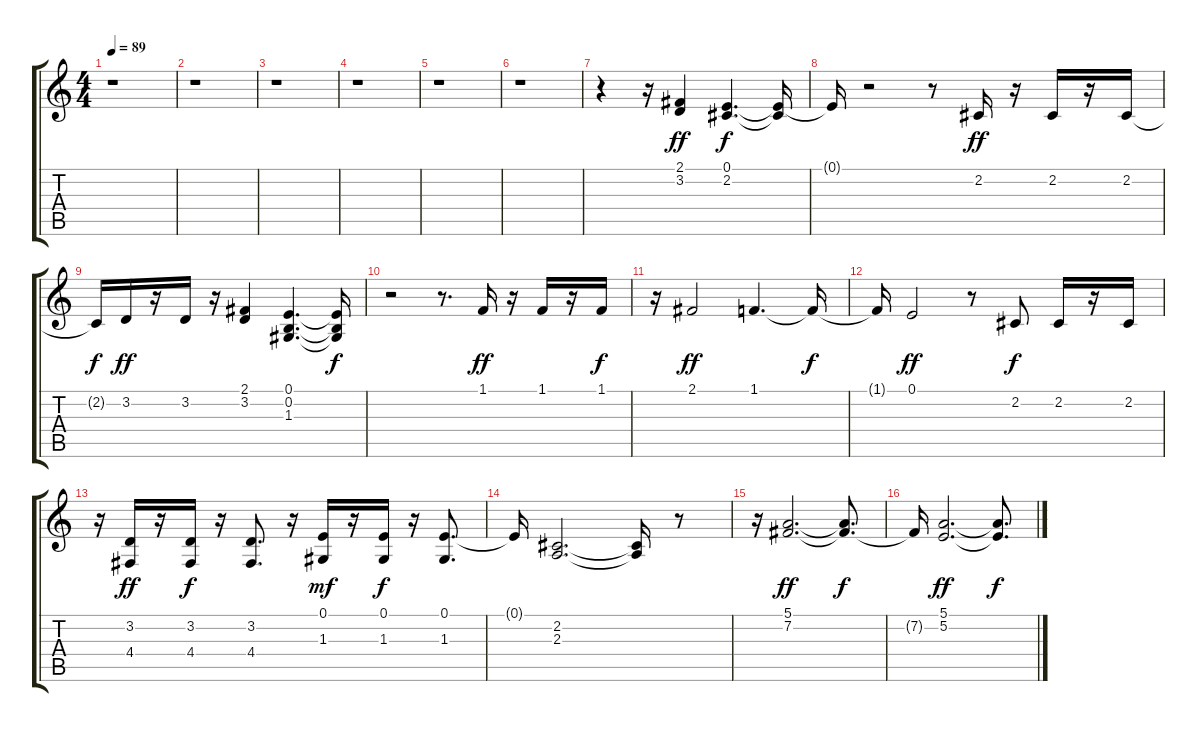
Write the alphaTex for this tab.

\track "" {instrument choiraahs}
\staff {score tabs}
\tuning (E4 B3 G3 D3 A2 E2) {hide}
\ts (4 4)
\tempo 89
\clef g2
\ks c
r.1{dy ff} |
r.1 |
r.1 |
r.1 |
r.1 |
r.1 |
r.4 r.16 (2.1 3.2).4 (0.1 2.2).4{d dy f} (0.1{t} 2.2{t}).16 |
0.1{t}.16 r.2 r.8 2.2.16{dy ff} r.16 2.2.16 r.16 2.2.16 |
2.2{t}.16{dy f} 3.2.16{dy ff} r.16 3.2.16 r.16 (2.1 3.2).4 (0.1 0.2 1.3).4{d} (0.1{t} 0.2{t} 1.3{t}).16{dy f} |
r.2 r.8{d} 1.1.16{dy ff} r.16 1.1.16 r.16 1.1.16{dy f} |
r.16 2.1.2{dy ff} 1.1.4{d} 1.1{t}.16{dy f} |
1.1{t}.16 0.1.2{dy ff} r.8 2.2.8{dy f} 2.2.16 r.16 2.2.16 |
r.16 (3.2 4.4).16{dy ff} r.16 (3.2 4.4).16{dy f} r.16 (3.2 4.4).8{d} r.16 (0.1 1.3).16{dy mf} r.16 (0.1 1.3).16{dy f} r.16 (0.1 1.3).8{d} |
0.1{t}.16 (2.2 2.3).2{d} (2.2{t} 2.3{t}).16 r.8 |
r.16 (5.1 7.2).2{d dy ff} (5.1{t} 7.2{t}).8{d dy f} |
7.2{t}.16 (5.1 5.2).2{d dy ff} (5.1{t} 5.2{t}).8{d dy f}
